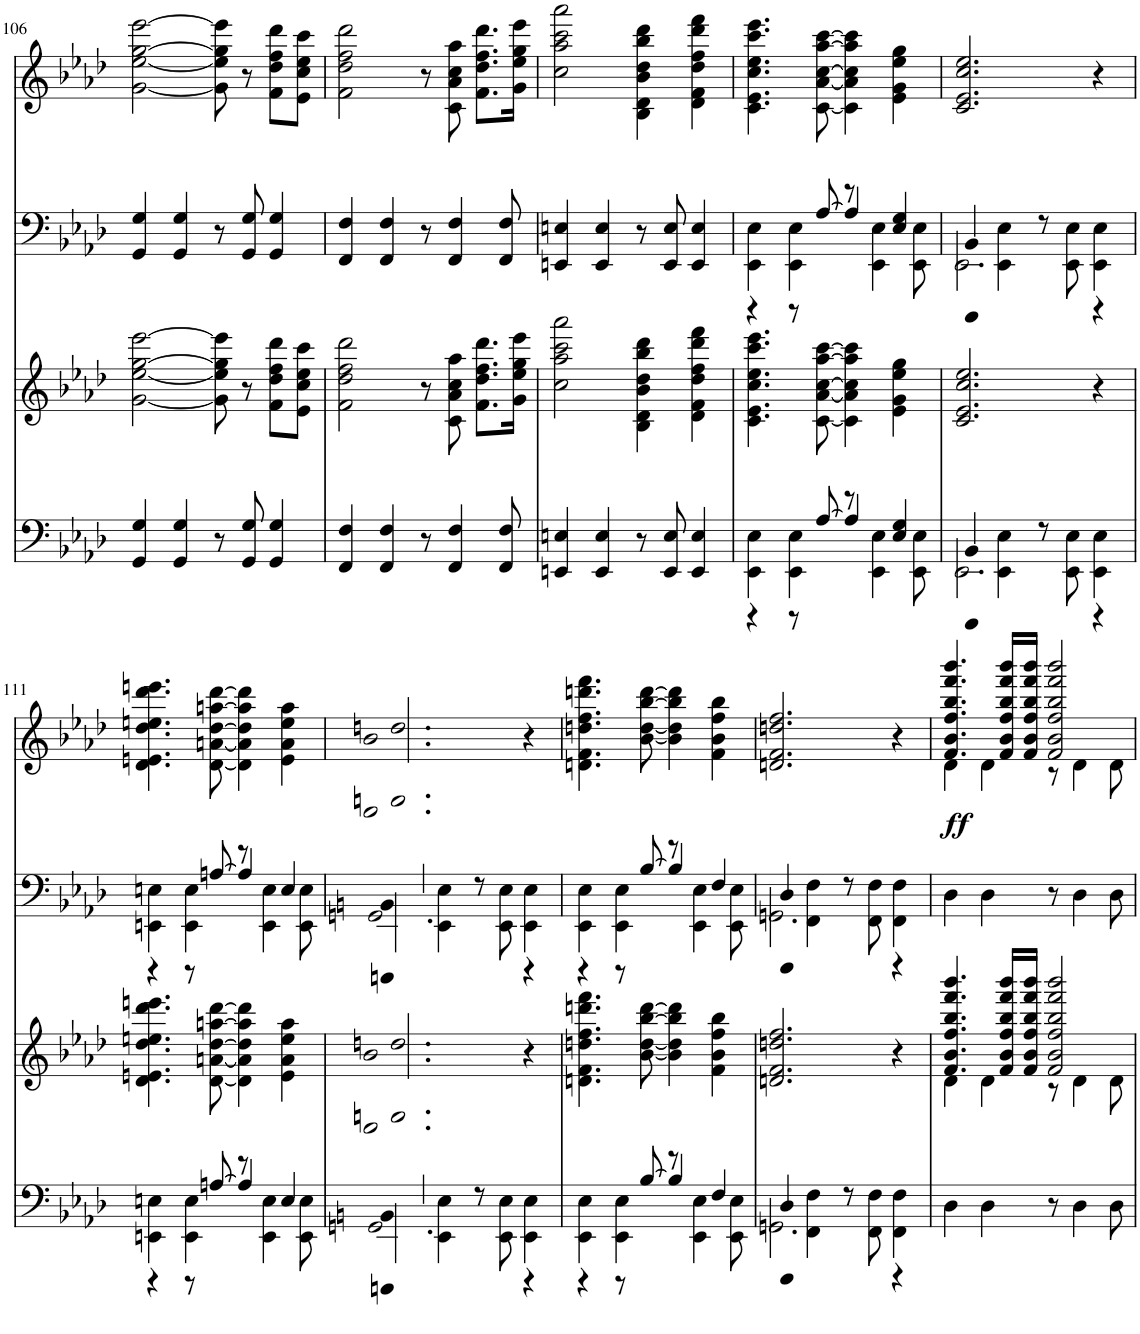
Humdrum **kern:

**kern	**kern	**kern	**kern	**dynam
*part3	*part3	*part2	*part1	*part1
*staff4	*staff3	*staff2	*staff1	*staff1
*I"Piano	*	*I"Low Hand Bells	*I"High Hand Bells	*
*I'Pno	*	*	*	*
!!LO:PB:g=z
*clefF4	*clefG2	*clefF4	*clefG2	*
*k[b-e-a-d-]	*k[b-e-a-d-]	*k[b-e-a-d-]	*k[b-e-a-d-]	*
*M4/4	*M4/4	*M4/4	*M4/4	*
=106	=106	=106	=106	=106
4GG/ 4G/	[2g\ [2ee-\ [2gg\ [2eee-\	4GG/ 4G/	[2g\ [2ee-\ [2gg\ [2eee-\	.
4GG/ 4G/	.	4GG/ 4G/	.	.
8r	8g\] 8ee-\] 8gg\] 8eee-\]	8r	8g\] 8ee-\] 8gg\] 8eee-\]	.
8GG/ 8G/	8r	8GG/ 8G/	8r	.
4GG/ 4G/	8f\ 8dd-\ 8ff\ 8ddd-\L	4GG/ 4G/	8f\ 8dd-\ 8ff\ 8ddd-\L	.
.	8e-\ 8cc\ 8ee-\ 8ccc\J	.	8e-\ 8cc\ 8ee-\ 8ccc\J	.
=107	=107	=107	=107	=107
4FF/ 4F/	2f\ 2dd-\ 2ff\ 2ddd-\	4FF/ 4F/	2f\ 2dd-\ 2ff\ 2ddd-\	.
4FF/ 4F/	.	4FF/ 4F/	.	.
8r	8r	8r	8r	.
4FF/ 4F/	8c\ 8a-\ 8cc\ 8aa-\	4FF/ 4F/	8c\ 8a-\ 8cc\ 8aa-\	.
.	8.f\ 8.dd-\ 8.ff\ 8.ddd-\L	.	8.f\ 8.dd-\ 8.ff\ 8.ddd-\L	.
8FF/ 8F/	.	8FF/ 8F/	.	.
.	16g\ 16ee-\ 16gg\ 16eee-\Jk	.	16g\ 16ee-\ 16gg\ 16eee-\Jk	.
=108	=108	=108	=108	=108
4EEn/ 4En/	2cc\ 2aa-\ 2ccc\ 2aaa-\	4EEn/ 4En/	2cc\ 2aa-\ 2ccc\ 2aaa-\	.
4EE/ 4E/	.	4EE/ 4E/	.	.
8r	4B-\ 4d-\ 4b-\ 4dd-\ 4bb-\ 4ddd-\	8r	4B-\ 4d-\ 4b-\ 4dd-\ 4bb-\ 4ddd-\	.
8EE/ 8E/	.	8EE/ 8E/	.	.
4EE/ 4E/	4d-\ 4f\ 4dd-\ 4ff\ 4ddd-\ 4fff\	4EE/ 4E/	4d-\ 4f\ 4dd-\ 4ff\ 4ddd-\ 4fff\	.
=109	=109	=109	=109	=109
*^	*	*^	*	*
4EE-\ 4E-\	4r	4.c\ 4.e-\ 4.cc\ 4.ee-\ 4.ccc\ 4.eee-\	4EE-\ 4E-\	4r	4.c\ 4.e-\ 4.cc\ 4.ee-\ 4.ccc\ 4.eee-\	.
4EE-\ 4E-\	8r	.	4EE-\ 4E-\	8r	.	.
.	[8A-/	[8c\ [8a-\ [8cc\ [8aa-\ [8ccc\	.	[8A-/	[8c\ [8a-\ [8cc\ [8aa-\ [8ccc\	.
8r	4A-/]	4c\] 4a-\] 4cc\] 4aa-\] 4ccc\]	8r	4A-/]	4c\] 4a-\] 4cc\] 4aa-\] 4ccc\]	.
4EE-\ 4E-\	.	.	4EE-\ 4E-\	.	.	.
.	4E-/ 4G/	4e-\ 4g\ 4ee-\ 4gg\	.	4E-/ 4G/	4e-\ 4g\ 4ee-\ 4gg\	.
8EE-\ 8E-\	.	.	8EE-\ 8E-\	.	.	.
=110	=110	=110	=110	=110	=110	=110
4EE-\ 4E-\	2.C/	2.c/ 2.e-/ 2.cc/ 2.ee-/	4EE-\ 4E-\	2.C/	2.c/ 2.e-/ 2.cc/ 2.ee-/	.
4EE-\ 4E-\	.	.	4EE-\ 4E-\	.	.	.
8r	.	.	8r	.	.	.
8EE-\ 8E-\	.	.	8EE-\ 8E-\	.	.	.
4EE-\ 4E-\	4r	4r	4EE-\ 4E-\	4r	4r	.
!!LO:LB:g=z
=111	=111	=111	=111	=111	=111	=111
4EEn\ 4En\	4r	4.d-\ 4.en\ 4.dd-\ 4.een\ 4.ddd-\ 4.eeen\	4EEn\ 4En\	4r	4.d-\ 4.en\ 4.dd-\ 4.een\ 4.ddd-\ 4.eeen\	.
4EE\ 4E\	8r	.	4EE\ 4E\	8r	.	.
.	[8An/	[8d-\ [8an\ [8dd-\ [8aan\ [8ddd-\	.	[8An/	[8d-\ [8an\ [8dd-\ [8aan\ [8ddd-\	.
8r	4A/]	4d-\] 4a\] 4dd-\] 4aa\] 4ddd-\]	8r	4A/]	4d-\] 4a\] 4dd-\] 4aa\] 4ddd-\]	.
4EE\ 4E\	.	.	4EE\ 4E\	.	.	.
.	4E/	4e\ 4a\ 4ee\ 4aa\	.	4E/	4e\ 4a\ 4ee\ 4aa\	.
8EE\ 8E\	.	.	8EE\ 8E\	.	.	.
=112	=112	=112	=112	=112	=112	=112
4EEn\ 4En\	2.Dn/	2.d-/ 2.en/ 2.dd-/ 2.een/	4EEn\ 4En\	2.Dn/	2.d-/ 2.en/ 2.dd-/ 2.een/	.
4EE\ 4E\	.	.	4EE\ 4E\	.	.	.
8r	.	.	8r	.	.	.
8EE\ 8E\	.	.	8EE\ 8E\	.	.	.
4EE\ 4E\	4r	4r	4EE\ 4E\	4r	4r	.
=113	=113	=113	=113	=113	=113	=113
4EE-\ 4E-\	4r	4.dn\ 4.f\ 4.ddn\ 4.ff\ 4.dddn\ 4.fff\	4EE-\ 4E-\	4r	4.dn\ 4.f\ 4.ddn\ 4.ff\ 4.dddn\ 4.fff\	.
4EE-\ 4E-\	8r	.	4EE-\ 4E-\	8r	.	.
.	[8B-/	[8b-\ [8dd\ [8bb-\ [8ddd\	.	[8B-/	[8b-\ [8dd\ [8bb-\ [8ddd\	.
8r	4B-/]	4b-\] 4dd\] 4bb-\] 4ddd\]	8r	4B-/]	4b-\] 4dd\] 4bb-\] 4ddd\]	.
4EE-\ 4E-\	.	.	4EE-\ 4E-\	.	.	.
.	4F/	4f\ 4b-\ 4ff\ 4bb-\	.	4F/	4f\ 4b-\ 4ff\ 4bb-\	.
8EE-\ 8E-\	.	.	8EE-\ 8E-\	.	.	.
=114	=114	=114	=114	=114	=114	=114
4FF\ 4F\	2.Dn/	2.dn/ 2.f/ 2.ddn/ 2.ff/	4FF\ 4F\	2.Dn/	2.dn/ 2.f/ 2.ddn/ 2.ff/	.
4FF\ 4F\	.	.	4FF\ 4F\	.	.	.
8r	.	.	8r	.	.	.
8FF\ 8F\	.	.	8FF\ 8F\	.	.	.
4FF\ 4F\	4r	4r	4FF\ 4F\	4r	4r	.
=115	=115	=115	=115	=115	=115	=115
*	*	*^	*	*	*^	*
!	!	!	!	!	!	!	!	!LO:DY:b
*v	*v	*	*	*v	*v	*	*	*
4D-\	4.f/ 4.b-/ 4.ff/ 4.bb-/ 4.fff/ 4.bbb-/	4d-\	4D-\	4.f/ 4.b-/ 4.ff/ 4.bb-/ 4.fff/ 4.bbb-/	4d-\	ff
4D-\	.	4d-\	4D-\	.	4d-\	.
.	16f/ 16b-/ 16ff/ 16bb-/ 16fff/ 16bbb-/LL	.	.	16f/ 16b-/ 16ff/ 16bb-/ 16fff/ 16bbb-/LL	.	.
.	16f/ 16b-/ 16ff/ 16bb-/ 16fff/ 16bbb-/JJ	.	.	16f/ 16b-/ 16ff/ 16bb-/ 16fff/ 16bbb-/JJ	.	.
8r	2f/ 2b-/ 2ff/ 2bb-/ 2fff/ 2bbb-/	8r	8r	2f/ 2b-/ 2ff/ 2bb-/ 2fff/ 2bbb-/	8r	.
4D-\	.	4d-\	4D-\	.	4d-\	.
8D-\	.	8d-\	8D-\	.	8d-\	.
*	*v	*v	*	*v	*v	*
=	=	=	=	=
*-	*-	*-	*-	*-
